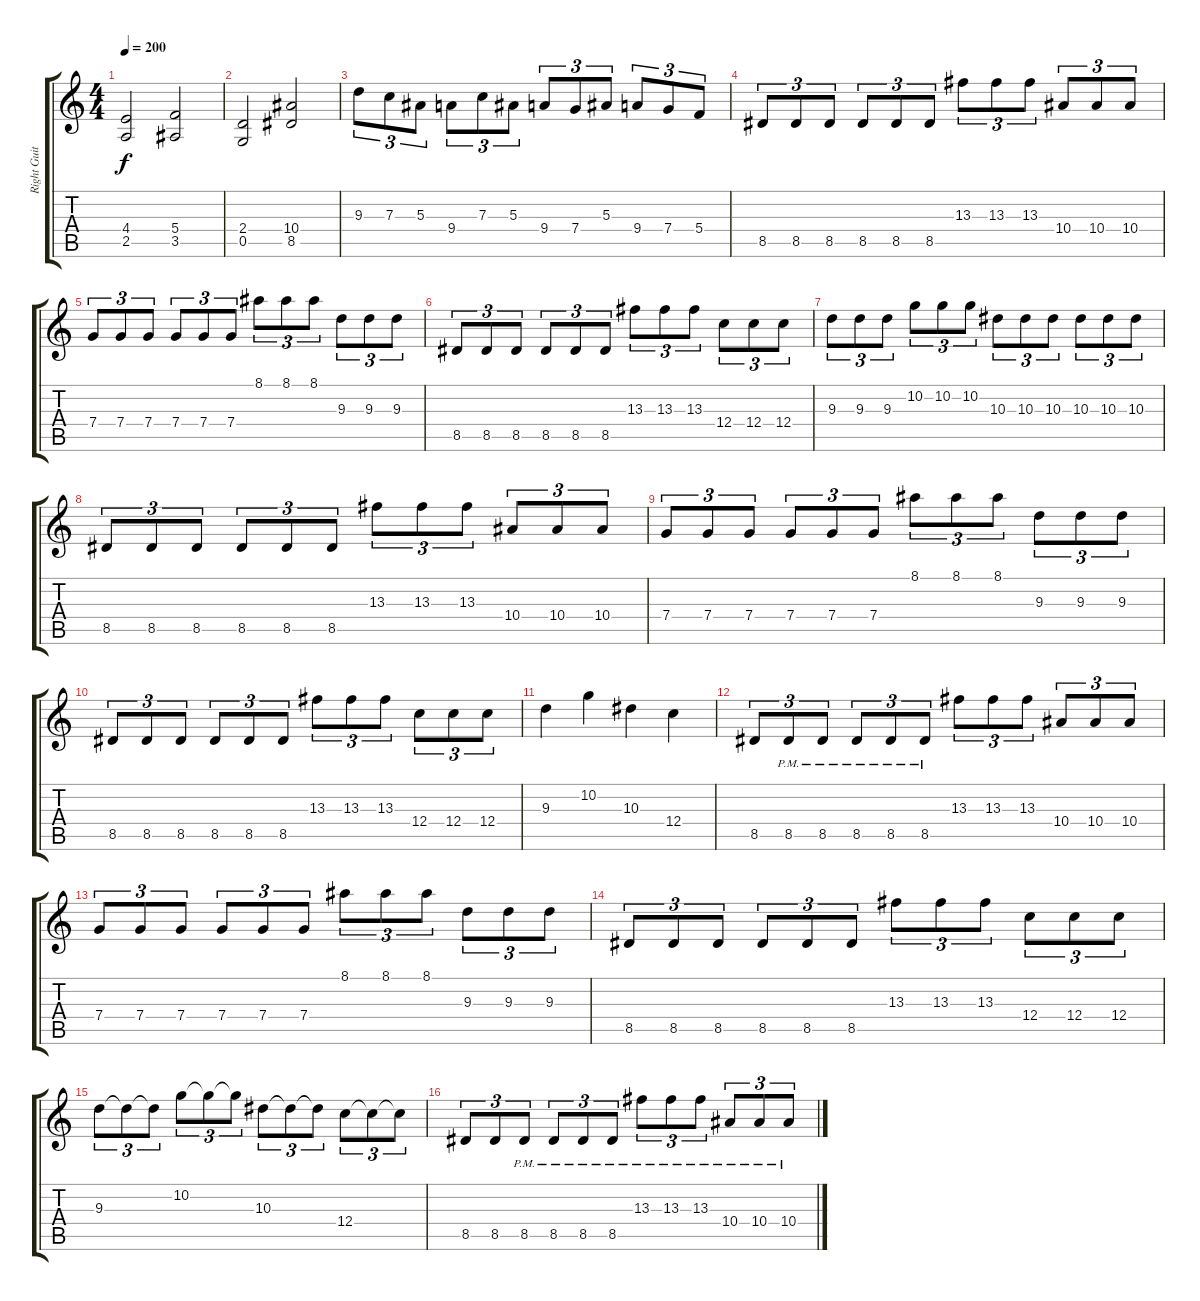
\track ("Right Guitar" "Right Guit") {instrument overdrivenguitar}
\staff {score tabs}
\tuning (D4 A3 F3 C3 G2 D2) {hide}
\ts (4 4)
\tempo 200
\clef g2
\ks c
(4.4 2.5).2{dy f} (5.4 3.5).2 |
(2.4 0.5).2 (10.4 8.5).2 |
9.3.8{tu (3 2)} 7.3.8{tu (3 2)} 5.3.8{tu (3 2)} 9.4.8{tu (3 2)} 7.3.8{tu (3 2)} 5.3.8{tu (3 2)} 9.4.8{tu (3 2)} 7.4.8{tu (3 2)} 5.3.8{tu (3 2)} 9.4.8{tu (3 2)} 7.4.8{tu (3 2)} 5.4.8{tu (3 2)} |
8.5.8{tu (3 2)} 8.5.8{tu (3 2)} 8.5.8{tu (3 2)} 8.5.8{tu (3 2)} 8.5.8{tu (3 2)} 8.5.8{tu (3 2)} 13.3.8{tu (3 2)} 13.3.8{tu (3 2)} 13.3.8{tu (3 2)} 10.4.8{tu (3 2)} 10.4.8{tu (3 2)} 10.4.8{tu (3 2)} |
7.4.8{tu (3 2)} 7.4.8{tu (3 2)} 7.4.8{tu (3 2)} 7.4.8{tu (3 2)} 7.4.8{tu (3 2)} 7.4.8{tu (3 2)} 8.1.8{tu (3 2)} 8.1.8{tu (3 2)} 8.1.8{tu (3 2)} 9.3.8{tu (3 2)} 9.3.8{tu (3 2)} 9.3.8{tu (3 2)} |
8.5.8{tu (3 2)} 8.5.8{tu (3 2)} 8.5.8{tu (3 2)} 8.5.8{tu (3 2)} 8.5.8{tu (3 2)} 8.5.8{tu (3 2)} 13.3.8{tu (3 2)} 13.3.8{tu (3 2)} 13.3.8{tu (3 2)} 12.4.8{tu (3 2)} 12.4.8{tu (3 2)} 12.4.8{tu (3 2)} |
9.3.8{tu (3 2)} 9.3.8{tu (3 2)} 9.3.8{tu (3 2)} 10.2.8{tu (3 2)} 10.2.8{tu (3 2)} 10.2.8{tu (3 2)} 10.3.8{tu (3 2)} 10.3.8{tu (3 2)} 10.3.8{tu (3 2)} 10.3.8{tu (3 2)} 10.3.8{tu (3 2)} 10.3.8{tu (3 2)} |
8.5.8{tu (3 2)} 8.5.8{tu (3 2)} 8.5.8{tu (3 2)} 8.5.8{tu (3 2)} 8.5.8{tu (3 2)} 8.5.8{tu (3 2)} 13.3.8{tu (3 2)} 13.3.8{tu (3 2)} 13.3.8{tu (3 2)} 10.4.8{tu (3 2)} 10.4.8{tu (3 2)} 10.4.8{tu (3 2)} |
7.4.8{tu (3 2)} 7.4.8{tu (3 2)} 7.4.8{tu (3 2)} 7.4.8{tu (3 2)} 7.4.8{tu (3 2)} 7.4.8{tu (3 2)} 8.1.8{tu (3 2)} 8.1.8{tu (3 2)} 8.1.8{tu (3 2)} 9.3.8{tu (3 2)} 9.3.8{tu (3 2)} 9.3.8{tu (3 2)} |
8.5.8{tu (3 2)} 8.5.8{tu (3 2)} 8.5.8{tu (3 2)} 8.5.8{tu (3 2)} 8.5.8{tu (3 2)} 8.5.8{tu (3 2)} 13.3.8{tu (3 2)} 13.3.8{tu (3 2)} 13.3.8{tu (3 2)} 12.4.8{tu (3 2)} 12.4.8{tu (3 2)} 12.4.8{tu (3 2)} |
9.3.4 10.2.4 10.3.4 12.4.4 |
8.5.8{tu (3 2)} 8.5{pm}.8{tu (3 2)} 8.5{pm}.8{tu (3 2)} 8.5{pm}.8{tu (3 2)} 8.5{pm}.8{tu (3 2)} 8.5{pm}.8{tu (3 2)} 13.3.8{tu (3 2)} 13.3.8{tu (3 2)} 13.3.8{tu (3 2)} 10.4.8{tu (3 2)} 10.4.8{tu (3 2)} 10.4.8{tu (3 2)} |
7.4.8{tu (3 2)} 7.4.8{tu (3 2)} 7.4.8{tu (3 2)} 7.4.8{tu (3 2)} 7.4.8{tu (3 2)} 7.4.8{tu (3 2)} 8.1.8{tu (3 2)} 8.1.8{tu (3 2)} 8.1.8{tu (3 2)} 9.3.8{tu (3 2)} 9.3.8{tu (3 2)} 9.3.8{tu (3 2)} |
8.5.8{tu (3 2)} 8.5.8{tu (3 2)} 8.5.8{tu (3 2)} 8.5.8{tu (3 2)} 8.5.8{tu (3 2)} 8.5.8{tu (3 2)} 13.3.8{tu (3 2)} 13.3.8{tu (3 2)} 13.3.8{tu (3 2)} 12.4.8{tu (3 2)} 12.4.8{tu (3 2)} 12.4.8{tu (3 2)} |
9.3.8{tu (3 2)} 9.3{t}.8{tu (3 2)} 9.3{t}.8{tu (3 2)} 10.2.8{tu (3 2)} 10.2{t}.8{tu (3 2)} 10.2{t}.8{tu (3 2)} 10.3.8{tu (3 2)} 10.3{t}.8{tu (3 2)} 10.3{t}.8{tu (3 2)} 12.4.8{tu (3 2)} 12.4{t}.8{tu (3 2)} 12.4{t}.8{tu (3 2)} |
8.5.8{tu (3 2)} 8.5.8{tu (3 2)} 8.5{pm}.8{tu (3 2)} 8.5{pm}.8{tu (3 2)} 8.5{pm}.8{tu (3 2)} 8.5{pm}.8{tu (3 2)} 13.3{pm}.8{tu (3 2)} 13.3{pm}.8{tu (3 2)} 13.3{pm}.8{tu (3 2)} 10.4{pm}.8{tu (3 2)} 10.4{pm}.8{tu (3 2)} 10.4{pm}.8{tu (3 2)}
